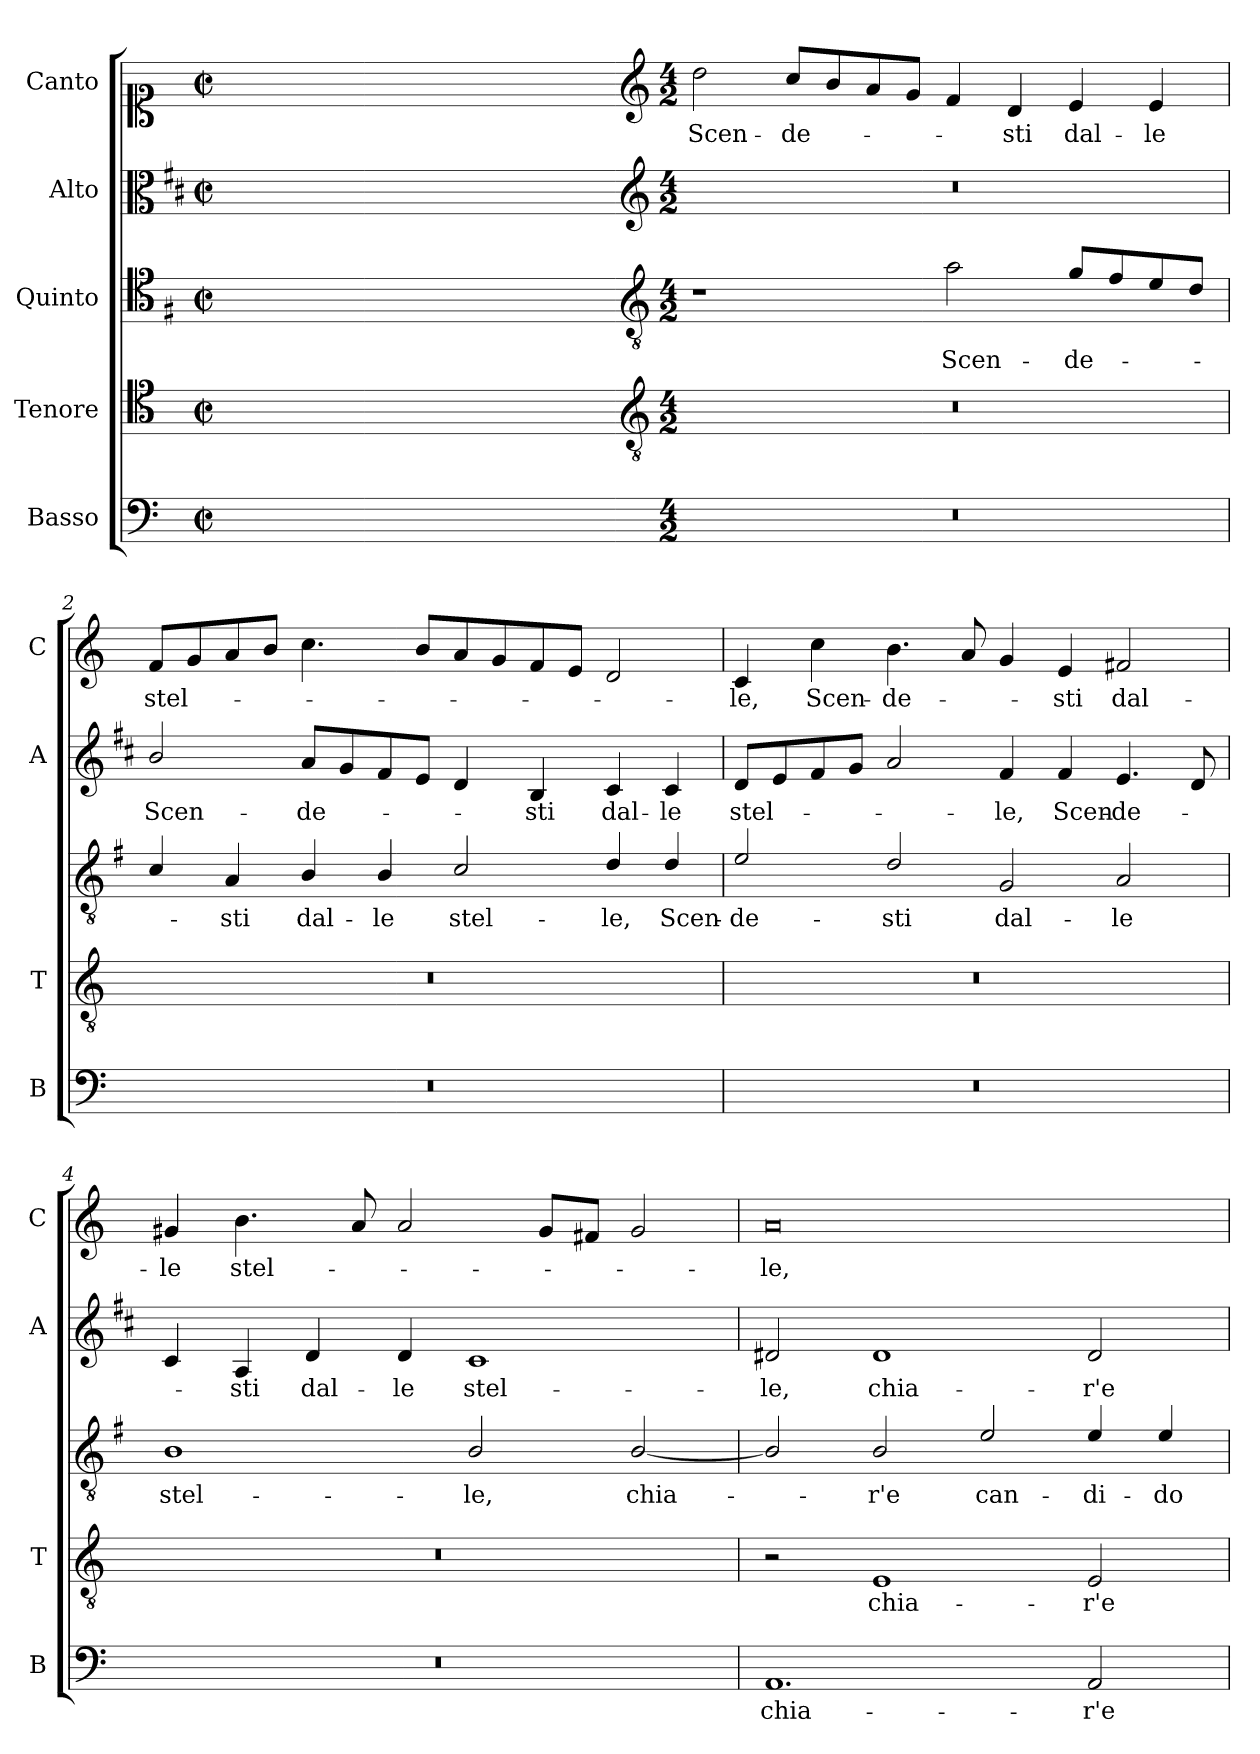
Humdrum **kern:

**kern	**text	**kern	**text	**kern	**text	**kern	**text	**kern	**text
*part5	*part5	*part4	*part4	*part3	*part3	*part2	*part2	*part1	*part1
*staff5	*staff5	*staff4	*staff4	*staff3	*staff3	*staff2	*staff2	*staff1	*staff1
*I"Basso	*	*I"Tenore	*	*I"Quinto	*	*I"Alto	*	*I"Canto	*
*I'B	*	*I'T	*	*	*	*I'A	*	*I'C	*
*clefF4	*	*clefC4	*	*clefC4	*	*clefC3	*	*clefC1	*
*	*	*	*	*ITrd4c7	*	*ITrd1c2	*	*	*
*k[]	*	*k[]	*	*k[]	*	*k[]	*	*k[]	*
*C:	*	*C:	*	*C:	*	*C:	*	*C:	*
*M2/2	*	*M2/2	*	*M2/2	*	*M2/2	*	*M2/2	*
*met(c|)	*	*met(c|)	*	*met(c|)	*	*met(c|)	*	*met(c|)	*
=	=	=	=	=	=	=	=	=	=
1ryy	.	1ryy	.	1ryy	.	1ryy	.	1ryy	.
=1X-	=1X-	=1X-	=1X-	=1X-	=1X-	=1X-	=1X-	=1X-	=1X-
4ryy	.	4ryy	.	4ryy	.	4ryy	.	4ryy	.
4ryy	.	4ryy	.	4ryy	.	4ryy	.	4ryy	.
4ryy	.	4ryy	.	4ryy	.	4ryy	.	4ryy	.
4ryy	.	4ryy	.	4ryy	.	4ryy	.	4ryy	.
=1-	=1-	=1-	=1-	=1-	=1-	=1-	=1-	=1-	=1-
*	*	*clefGv2	*	*clefGv2	*	*clefG2	*	*clefG2	*
*M4/2	*	*M4/2	*	*M4/2	*	*M4/2	*	*M4/2	*
!	!	!	!	!	!	!	!	!	!LO:LY:b
0r	.	0r	.	1r	.	0r	.	2dd\	Scen-
!	!	!	!	!	!	!	!	!	!LO:LY:b
.	.	.	.	.	.	.	.	8cc/L	-de-
.	.	.	.	.	.	.	.	8b/	.
.	.	.	.	.	.	.	.	8a/	.
.	.	.	.	.	.	.	.	8g/J	.
!	!	!	!	!	!LO:LY:b	!	!	!	!
.	.	.	.	2d\	Scen-	.	.	4f/	.
!	!	!	!	!	!	!	!	!	!LO:LY:b
.	.	.	.	.	.	.	.	4d/	-sti
!	!	!	!	!	!LO:LY:b	!	!	!	!LO:LY:b
.	.	.	.	8c/L	-de-	.	.	4e/	dal-
.	.	.	.	8B/	.	.	.	.	.
!	!	!	!	!	!	!	!	!	!LO:LY:b
.	.	.	.	8A/	.	.	.	4e/	-le
.	.	.	.	8G/J	.	.	.	.	.
=2	=2	=2	=2	=2	=2	=2	=2	=2	=2
!	!	!	!	!	!	!	!LO:LY:b	!	!LO:LY:b
0r	.	0r	.	4F/	.	2a/	Scen-	8f/L	stel-
.	.	.	.	.	.	.	.	8g/	.
!	!	!	!	!	!LO:LY:b	!	!	!	!
.	.	.	.	4D/	-sti	.	.	8a/	.
.	.	.	.	.	.	.	.	8b/J	.
!	!	!	!	!	!LO:LY:b	!	!LO:LY:b	!	!
.	.	.	.	4E/	dal-	8g/L	-de-	4.cc\	.
.	.	.	.	.	.	8f/	.	.	.
!	!	!	!	!	!LO:LY:b	!	!	!	!
.	.	.	.	4E/	-le	8e/	.	.	.
.	.	.	.	.	.	8d/J	.	8b/L	.
!	!	!	!	!	!LO:LY:b	!	!	!	!
.	.	.	.	2F/	stel-	4c/	.	8a/	.
.	.	.	.	.	.	.	.	8g/	.
!	!	!	!	!	!	!	!LO:LY:b	!	!
.	.	.	.	.	.	4A/	-sti	8f/	.
.	.	.	.	.	.	.	.	8e/J	.
!	!	!	!	!	!LO:LY:b	!	!LO:LY:b	!	!
.	.	.	.	4G/	-le,	4B/	dal-	2d/	.
!	!	!	!	!	!LO:LY:b	!	!LO:LY:b	!	!
.	.	.	.	4G/	Scen-	4B/	-le	.	.
=3	=3	=3	=3	=3	=3	=3	=3	=3	=3
!	!	!	!	!	!LO:LY:b	!	!LO:LY:b	!	!LO:LY:b
0r	.	0r	.	2A/	-de-	8c/L	stel-	4c/	-le,
.	.	.	.	.	.	8d/	.	.	.
!	!	!	!	!	!	!	!	!	!LO:LY:b
.	.	.	.	.	.	8e/	.	4cc\	Scen-
.	.	.	.	.	.	8f/J	.	.	.
!	!	!	!	!	!LO:LY:b	!	!	!	!LO:LY:b
.	.	.	.	2G/	-sti	2g/	.	4.b\	-de-
.	.	.	.	.	.	.	.	8a/	.
!	!	!	!	!	!LO:LY:b	!	!LO:LY:b	!	!
.	.	.	.	2C/	dal-	4e/	-le,	4g/	.
!	!	!	!	!	!	!	!LO:LY:b	!	!LO:LY:b
.	.	.	.	.	.	4e/	Scen-	4e/	-sti
!	!	!	!	!	!LO:LY:b	!	!LO:LY:b	!	!LO:LY:b
.	.	.	.	2D/	-le	4.d/	-de-	2f#X/	dal-
.	.	.	.	.	.	8c/	.	.	.
!!LO:LB:g=z
=4	=4	=4	=4	=4	=4	=4	=4	=4	=4
!	!	!	!	!	!LO:LY:b	!	!	!	!LO:LY:b
0r	.	0r	.	1E	stel-	4B/	.	4g#X/	-le
!	!	!	!	!	!	!	!LO:LY:b	!	!LO:LY:b
.	.	.	.	.	.	4G/	-sti	4.b\	stel-
!	!	!	!	!	!	!	!LO:LY:b	!	!
.	.	.	.	.	.	4c/	dal-	.	.
.	.	.	.	.	.	.	.	8a/	.
!	!	!	!	!	!	!	!LO:LY:b	!	!
.	.	.	.	.	.	4c/	-le	2a/	.
!	!	!	!	!	!LO:LY:b	!	!LO:LY:b	!	!
.	.	.	.	2E/	-le,	1B	stel-	.	.
.	.	.	.	.	.	.	.	8g#/L	.
.	.	.	.	.	.	.	.	8f#X/J	.
!	!	!	!	!	!LO:LY:b	!	!	!	!
.	.	.	.	[2E/	chia-	.	.	2g#/	.
=5	=5	=5	=5	=5	=5	=5	=5	=5	=5
!	!LO:LY:b	!	!	!	!	!	!LO:LY:b	!	!LO:LY:b
1.AA	chia-	2r	.	2E/]	.	2c#X/	-le,	0a	-le,
!	!	!	!LO:LY:b	!	!LO:LY:b	!	!LO:LY:b	!	!
.	.	1E	chia-	2E/	-r'e	1c#	chia-	.	.
!	!	!	!	!	!LO:LY:b	!	!	!	!
.	.	.	.	2A/	can-	.	.	.	.
!	!LO:LY:b	!	!LO:LY:b	!	!LO:LY:b	!	!LO:LY:b	!	!
2AA/	-r'e	2E/	-r'e	4A/	-di-	2c#/	-r'e	.	.
!	!	!	!	!	!LO:LY:b	!	!	!	!
.	.	.	.	4A/	-do	.	.	.	.
=	=	=	=	=	=	=	=	=	=
*-	*-	*-	*-	*-	*-	*-	*-	*-	*-
